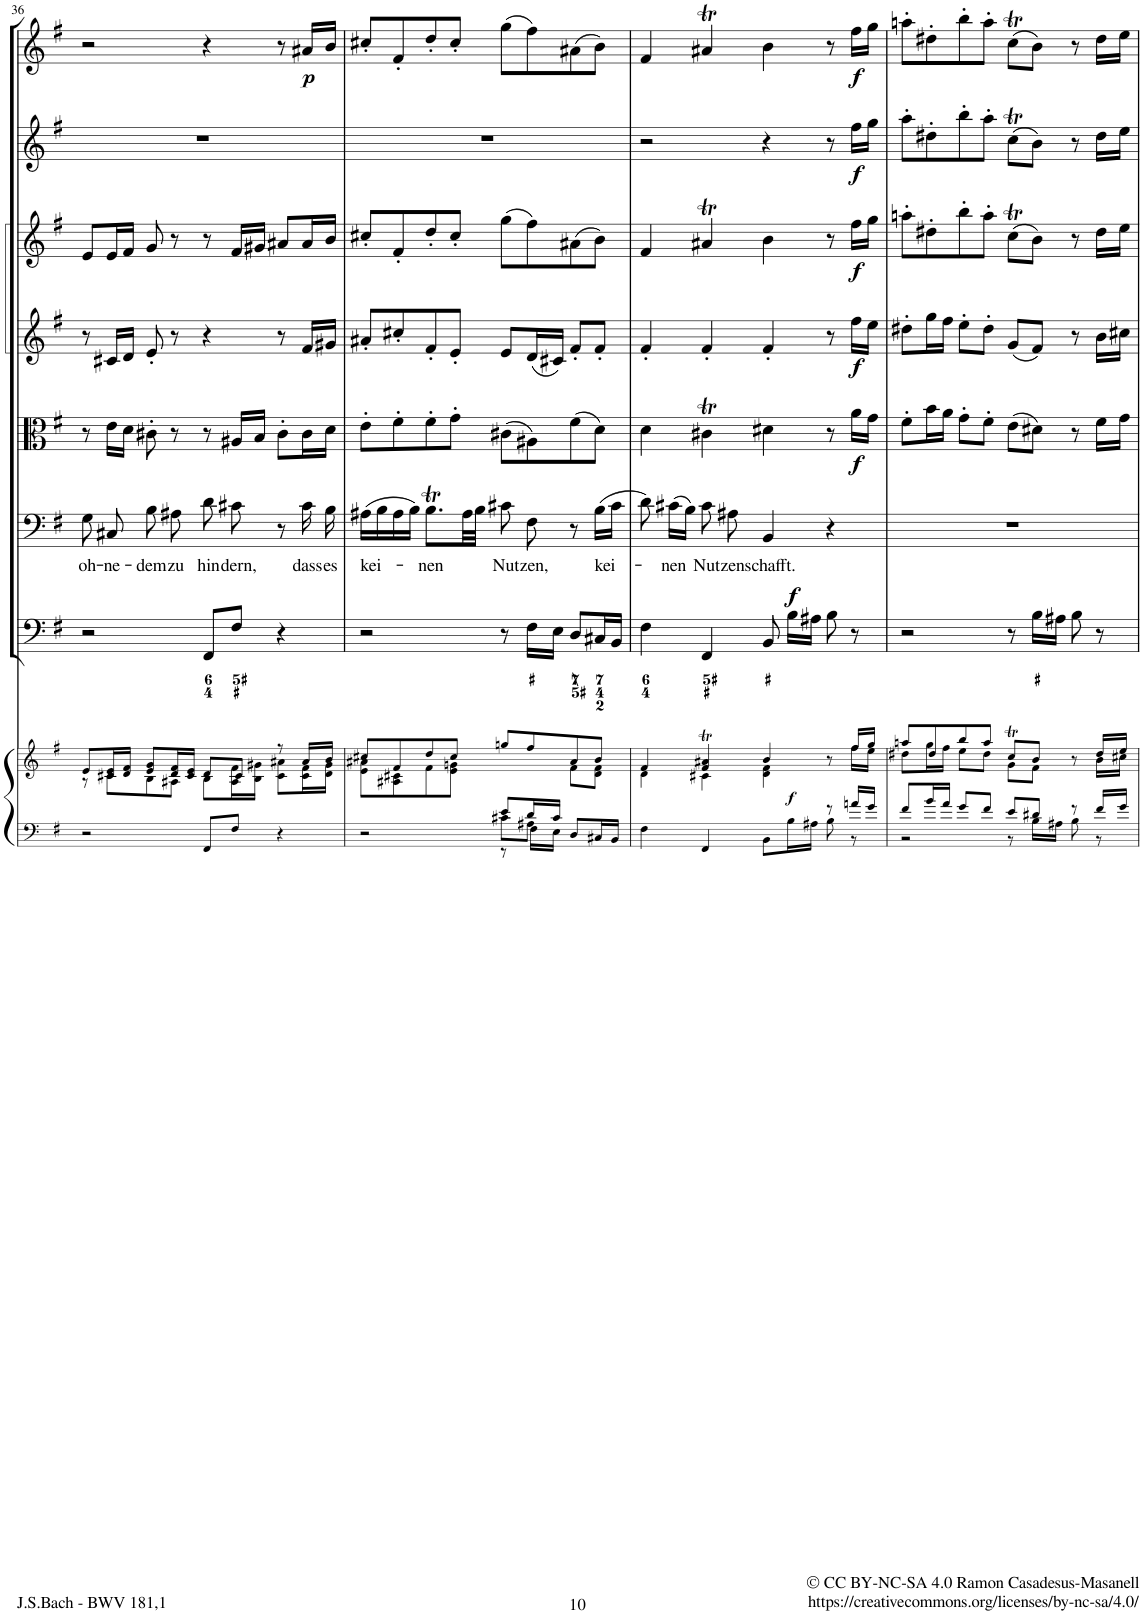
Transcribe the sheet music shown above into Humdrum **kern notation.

**kern	**kern	**dynam	**kern	**dynam	**kern	**text	**kern	**dynam	**kern	**dynam	**kern	**dynam	**kern	**dynam	**kern	**dynam
*part8	*part8	*part8	*part7	*part7	*part6	*part6	*part5	*part5	*part4	*part4	*part3	*part3	*part2	*part2	*part1	*part1
*staff9	*staff8	*staff8/9	*staff7	*staff7	*staff6	*staff6	*staff5	*staff5	*staff4	*staff4	*staff3	*staff3	*staff2	*staff2	*staff1	*staff1
*I"Piano reduction	*	*	*I"Continuo	*	*I"Basso	*	*I"Viola	*	*I"Violino II	*	*I"Violino I	*	*I"Oboe	*	*I"Flauto traverso	*
*I'Pno	*	*	*	*	*	*	*I'Vla	*	*I'Vln	*	*I'Vln	*	*I'Ob	*	*I'Fl	*
!!LO:PB:g=z
*clefF4	*clefG2	*	*clefF4	*	*clefF4	*	*clefC3	*	*clefG2	*	*clefG2	*	*clefG2	*	*clefG2	*
*k[f#]	*k[f#]	*	*k[f#]	*	*k[f#]	*	*k[f#]	*	*k[f#]	*	*k[f#]	*	*k[f#]	*	*k[f#]	*
*M4/4	*M4/4	*	*M4/4	*	*M4/4	*	*M4/4	*	*M4/4	*	*M4/4	*	*M4/4	*	*M4/4	*
*met(c)	*met(c)	*	*met(c)	*	*met(c)	*	*met(c)	*	*met(c)	*	*met(c)	*	*met(c)	*	*met(c)	*
=36	=36	=36	=36	=36	=36	=36	=36	=36	=36	=36	=36	=36	=36	=36	=36	=36
*	*^	*	*	*	*	*	*	*	*	*	*	*	*	*	*	*
!	!	!	!	!	!	!	!LO:LY:b	!	!	!	!	!	!	!	!	!	!
2r	8e/L	8r	.	2r	.	8G\	oh-	8r	.	8r	.	8e/L	.	1r	.	2r	.
!	!	!	!	!	!	!	!LO:LY:b	!	!	!	!	!	!	!	!	!	!
.	16c#X/ 16e/L	8c#\L	.	.	.	8C#X/	-ne-	16e\LL	.	16c#X/LL	.	16e/L	.	.	.	.	.
.	16d/ 16f#/JJ	.	.	.	.	.	.	16d\JJ	.	16d/JJ	.	16f#/JJ	.	.	.	.	.
!	!	!	!	!	!	!	!LO:LY:b	!	!	!	!	!	!	!	!	!	!
.	8e/ 8g/L	8B\	.	.	.	8B\	-dem	8c#X'\	.	8e'/	.	8g/	.	.	.	.	.
!	!	!	!	!	!	!	!LO:LY:b	!	!	!	!	!	!	!	!	!	!
.	16d/ 16f#/L	8A#X\J	.	.	.	8A#X\	zu	8r	.	8r	.	8r	.	.	.	.	.
.	16c#/ 16e/JJ	.	.	.	.	.	.	.	.	.	.	.	.	.	.	.	.
!	!	!	!	!	!	!	!LO:LY:b	!	!	!	!	!	!	!	!	!	!
8FF#/L	8d/L	8B\L	.	8FF#/L	.	8d\	hin-	8r	.	4r	.	8r	.	.	.	4r	.
!	!	!	!	!	!	!	!LO:LY:b	!	!	!	!	!	!	!	!	!	!
8F#/J	8c#/J	16A#\ 16f#\L	.	8F#/J	.	8c#X\	-dern,	16A#X/LL	.	.	.	16f#/LL	.	.	.	.	.
.	.	16B\ 16g#X\JJ	.	.	.	.	.	16B/JJ	.	.	.	16g#X/JJ	.	.	.	.	.
4r	8r	8c#\ 8a#X\L	.	4r	.	8r	.	8c#'\L	.	8r	.	8a#X/L	.	.	.	8r	.
!	!	!	!	!	!	!	!LO:LY:b	!	!	!	!	!	!	!	!	!	!LO:DY:b
.	16a#/LL	16c#\ 16f#\L	.	.	.	16c#\	dass	16c#\L	.	16f#/LL	.	16a#/L	.	.	.	16a#X/LL	p
!	!	!	!	!	!	!	!LO:LY:b	!	!	!	!	!	!	!	!	!	!
.	16b/JJ	16d\ 16g#\JJ	.	.	.	16B\	es	16d\JJ	.	16g#X/JJ	.	16b/JJ	.	.	.	16b/JJ	.
=37	=37	=37	=37	=37	=37	=37	=37	=37	=37	=37	=37	=37	=37	=37	=37	=37	=37
*^	*	*	*	*	*	*	*	*	*	*	*	*	*	*	*	*	*
*	*^	*	*	*	*	*	*	*	*	*	*	*	*	*	*	*	*	*
!	!	!	!	!	!	!	!	!	!LO:LY:b	!	!	!	!	!	!	!	!	!	!
2ryy	2r	2ryy	8cc#X/L	8e\ 8a#X\L	.	2r	.	(16A#X\LL	kei-	8e'\L	.	8a#X'/L	.	8cc#X'/L	.	1r	.	8cc#X'/L	.
.	.	.	.	.	.	.	.	16B\	.	.	.	.	.	.	.	.	.	.	.
.	.	.	8f#/	8A#X\ 8c#X\	.	.	.	16A#\	.	8f#'\	.	8cc#X'/	.	8f#'/	.	.	.	8f#'/	.
.	.	.	.	.	.	.	.	16B\JJ)	.	.	.	.	.	.	.	.	.	.	.
!	!	!	!	!	!	!	!	!	!LO:LY:b	!	!	!	!	!	!	!	!	!	!
.	.	.	8dd/	8f#\	.	.	.	8.Bt\L	-nen	8f#'\	.	8f#'/	.	8dd'/	.	.	.	8dd'/	.
.	.	.	8cc#/J	8e\ 8gn\J	.	.	.	.	.	8g'\J	.	8e'/J	.	8cc#'/J	.	.	.	8cc#'/J	.
.	.	.	.	.	.	.	.	32A#\LL	.	.	.	.	.	.	.	.	.	.	.
.	.	.	.	.	.	.	.	32B\JJJ	.	.	.	.	.	.	.	.	.	.	.
!	!	!	!	!	!	!	!	!	!LO:LY:b	!	!	!	!	!	!	!	!	!	!
8e/L	8c#X\L	8r	8ggn/L	4ryy	.	8r	.	8c#X\	Nut-	(8c#X\L	.	8e/L	.	(8gg\L	.	.	.	(8gg\L	.
!	!	!	!	!	!	!	!	!	!LO:LY:b	!	!	!	!	!	!	!	!	!	!
16d/L	8A#X\J	16F#\LL	8ff#/	.	.	16F#\LL	.	8F#\	-zen,	8A#X\)	.	(16d/L	.	8ff#\)	.	.	.	8ff#\)	.
16c#/JJ	.	16E\JJ	.	.	.	16E\JJ	.	.	.	.	.	16c#X/JJ)	.	.	.	.	.	.	.
4ryy	8D/L	4ryy	8a#/	8f#\L	.	8D/L	.	8r	.	(8f#\	.	8f#'/L	.	(8a#X\	.	.	.	(8a#X\	.
!	!	!	!	!	!	!	!	!	!LO:LY:b	!	!	!	!	!	!	!	!	!	!
.	16C#X/L	.	8b/J	8d\ 8f#\J	.	16C#X/L	.	(16B\LL	kei-	8d\J)	.	8f#'/J	.	8b\J)	.	.	.	8b\J)	.
.	16BB/JJ	.	.	.	.	16BB/JJ	.	16c#\JJ	.	.	.	.	.	.	.	.	.	.	.
*	*v	*v	*	*	*	*	*	*	*	*	*	*	*	*	*	*	*	*	*
=38	=38	=38	=38	=38	=38	=38	=38	=38	=38	=38	=38	=38	=38	=38	=38	=38	=38	=38
*	*	*	*^	*	*	*	*	*	*	*	*	*	*	*	*	*	*	*
2.ryy	4F#\	4f#/	4d\	2ryy	.	4F#\	.	8d\)	.	4d\	.	4f#'/	.	4f#/	.	2r	.	4f#/	.
!	!	!	!	!	!	!	!	!	!LO:LY:b	!	!	!	!	!	!	!	!	!	!
.	.	.	.	.	.	.	.	(16c#X\LL	-nen	.	.	.	.	.	.	.	.	.	.
.	.	.	.	.	.	.	.	16B\JJ)	.	.	.	.	.	.	.	.	.	.	.
!	!	!	!	!	!	!	!	!	!LO:LY:b	!	!	!	!	!	!	!	!	!	!
.	4FF#/	4f#/T 4a#X/T	4c#X\	.	.	4FF#/	.	8c#\	Nut-	4c#Xt\	.	4f#'/	.	4a#Xt/	.	.	.	4a#Xt/	.
!	!	!	!	!	!	!	!	!	!LO:LY:b	!	!	!	!	!	!	!	!	!	!
.	.	.	.	.	.	.	.	8A#X\	-zen	.	.	.	.	.	.	.	.	.	.
!	!	!	!	!	!	!	!	!	!LO:LY:b	!	!	!	!	!	!	!	!	!	!
.	8BB\L	4b/	4d\ 4f#\	8ryy	.	8BB/	.	4BB/	schafft.	4d#X\	.	4f#'/	.	4b\	.	4r	.	4b\	.
!	!	!	!	!	!LO:DY:b	!	!LO:DY:a	!	!	!	!	!	!	!	!	!	!	!	!
.	16B\L	.	.	4.ryy	f	16B\LL	f	.	.	.	.	.	.	.	.	.	.	.	.
.	16A#X\JJ	.	.	.	.	16A#X\JJ	.	.	.	.	.	.	.	.	.	.	.	.	.
8r	8B\	8r	8ryy	.	.	8B\	.	4r	.	8r	.	8r	.	8r	.	8r	.	8r	.
!	!	!	!	!	!	!	!	!	!	!	!LO:DY:b	!	!LO:DY:b	!	!LO:DY:b	!	!LO:DY:b	!	!LO:DY:b
16an/LL	8r	16ff#/LL	16ff#\LL	.	.	8r	.	.	.	16a\LL	f	16ff#\LL	f	16ff#\LL	f	16ff#\LL	f	16ff#\LL	f
16g/JJ	.	16gg/JJ	16ee\JJ	.	.	.	.	.	.	16g\JJ	.	16ee\JJ	.	16gg\JJ	.	16gg\JJ	.	16gg\JJ	.
*	*	*	*v	*v	*	*	*	*	*	*	*	*	*	*	*	*	*	*	*
=39	=39	=39	=39	=39	=39	=39	=39	=39	=39	=39	=39	=39	=39	=39	=39	=39	=39	=39
8f#/L	2r	8aan/L	8dd#X\L	.	2r	.	1r	.	8f#'\L	.	8dd#X'\L	.	8aan'\L	.	8aa'\L	.	8aan'\L	.
16b/L	.	8dd#/	16gg\L	.	.	.	.	.	16b\L	.	16gg\L	.	8dd#X'\	.	8dd#X'\	.	8dd#X'\	.
16a/JJ	.	.	16ff#\JJ	.	.	.	.	.	16a\JJ	.	16ff#\JJ	.	.	.	.	.	.	.
8g/L	.	8bb/	8ee\L	.	.	.	.	.	8g'\L	.	8ee'\L	.	8bb'\	.	8bb'\	.	8bb'\	.
8f#/J	.	8aa/J	8dd#\J	.	.	.	.	.	8f#'\J	.	8dd#'\J	.	8aa'\J	.	8aa'\J	.	8aa'\J	.
8e/L	8r	8ccT/L	8g\L	.	8r	.	.	.	(8e\L	.	(8g/L	.	(8ccT\L	.	(8ccT\L	.	(8ccT\L	.
8d#X/J	16B\LL	8b/J	8f#\J	.	16B\LL	.	.	.	8d#X\J)	.	8f#/J)	.	8b\J)	.	8b\J)	.	8b\J)	.
.	16A#X\JJ	.	.	.	16A#X\JJ	.	.	.	.	.	.	.	.	.	.	.	.	.
8r	8B\	8r	8ryy	.	8B\	.	.	.	8r	.	8r	.	8r	.	8r	.	8r	.
16f#/LL	8r	16dd#/LL	16b\LL	.	8r	.	.	.	16f#\LL	.	16b\LL	.	16dd#\LL	.	16dd#\LL	.	16dd#\LL	.
16g/JJ	.	16ee/JJ	16cc#X\JJ	.	.	.	.	.	16g\JJ	.	16cc#X\JJ	.	16ee\JJ	.	16ee\JJ	.	16ee\JJ	.
*v	*v	*	*	*	*	*	*	*	*	*	*	*	*	*	*	*	*	*
*	*v	*v	*	*	*	*	*	*	*	*	*	*	*	*	*	*	*
=	=	=	=	=	=	=	=	=	=	=	=	=	=	=	=	=
*-	*-	*-	*-	*-	*-	*-	*-	*-	*-	*-	*-	*-	*-	*-	*-	*-
